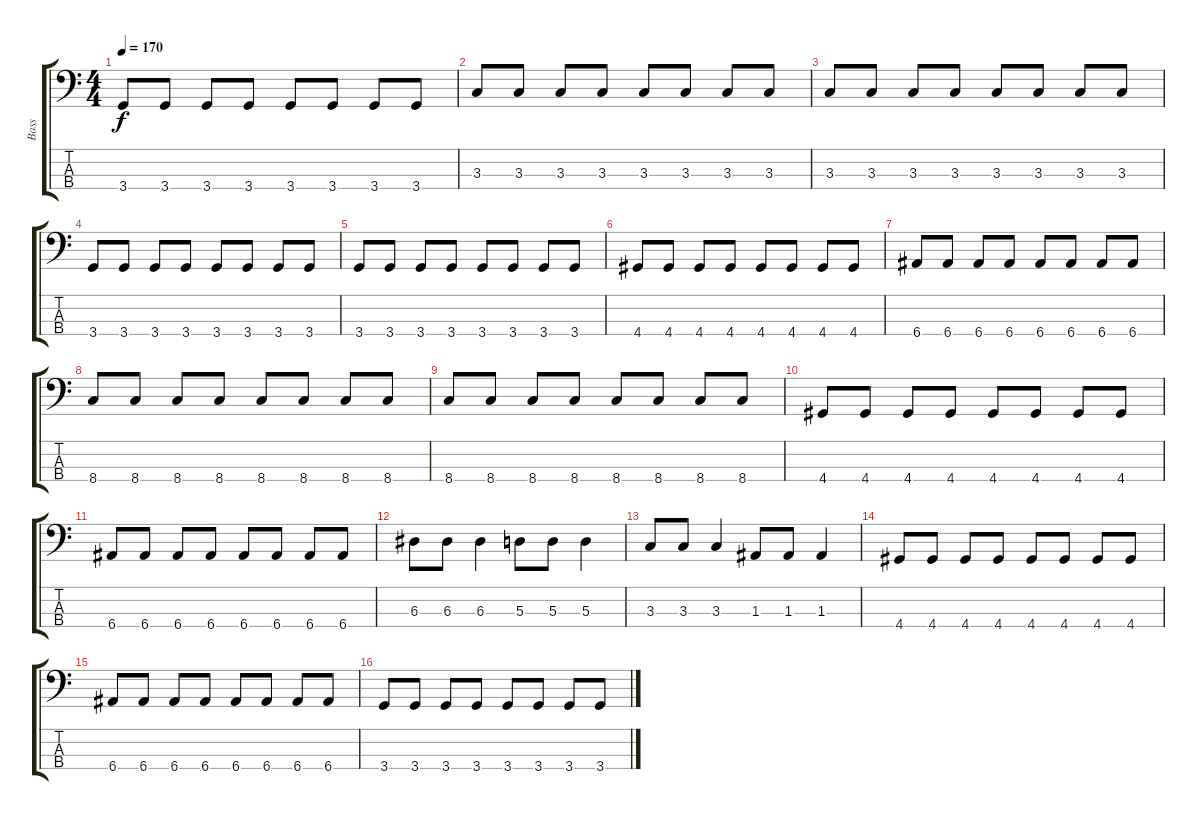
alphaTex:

\track ("Bass" "Bass") {instrument electricbassfinger}
\staff {score tabs}
\tuning (G2 D2 A1 E1) {hide}
\ts (4 4)
\tempo 170
\clef f4
\ks c
3.4.8{dy f} 3.4.8 3.4.8 3.4.8 3.4.8 3.4.8 3.4.8 3.4.8 |
3.3.8 3.3.8 3.3.8 3.3.8 3.3.8 3.3.8 3.3.8 3.3.8 |
3.3.8 3.3.8 3.3.8 3.3.8 3.3.8 3.3.8 3.3.8 3.3.8 |
3.4.8 3.4.8 3.4.8 3.4.8 3.4.8 3.4.8 3.4.8 3.4.8 |
3.4.8 3.4.8 3.4.8 3.4.8 3.4.8 3.4.8 3.4.8 3.4.8 |
4.4.8 4.4.8 4.4.8 4.4.8 4.4.8 4.4.8 4.4.8 4.4.8 |
6.4.8 6.4.8 6.4.8 6.4.8 6.4.8 6.4.8 6.4.8 6.4.8 |
8.4.8 8.4.8 8.4.8 8.4.8 8.4.8 8.4.8 8.4.8 8.4.8 |
8.4.8 8.4.8 8.4.8 8.4.8 8.4.8 8.4.8 8.4.8 8.4.8 |
4.4.8 4.4.8 4.4.8 4.4.8 4.4.8 4.4.8 4.4.8 4.4.8 |
6.4.8 6.4.8 6.4.8 6.4.8 6.4.8 6.4.8 6.4.8 6.4.8 |
6.3.8 6.3.8 6.3.4 5.3.8 5.3.8 5.3.4 |
3.3.8 3.3.8 3.3.4 1.3.8 1.3.8 1.3.4 |
4.4.8 4.4.8 4.4.8 4.4.8 4.4.8 4.4.8 4.4.8 4.4.8 |
6.4.8 6.4.8 6.4.8 6.4.8 6.4.8 6.4.8 6.4.8 6.4.8 |
3.4.8 3.4.8 3.4.8 3.4.8 3.4.8 3.4.8 3.4.8 3.4.8
